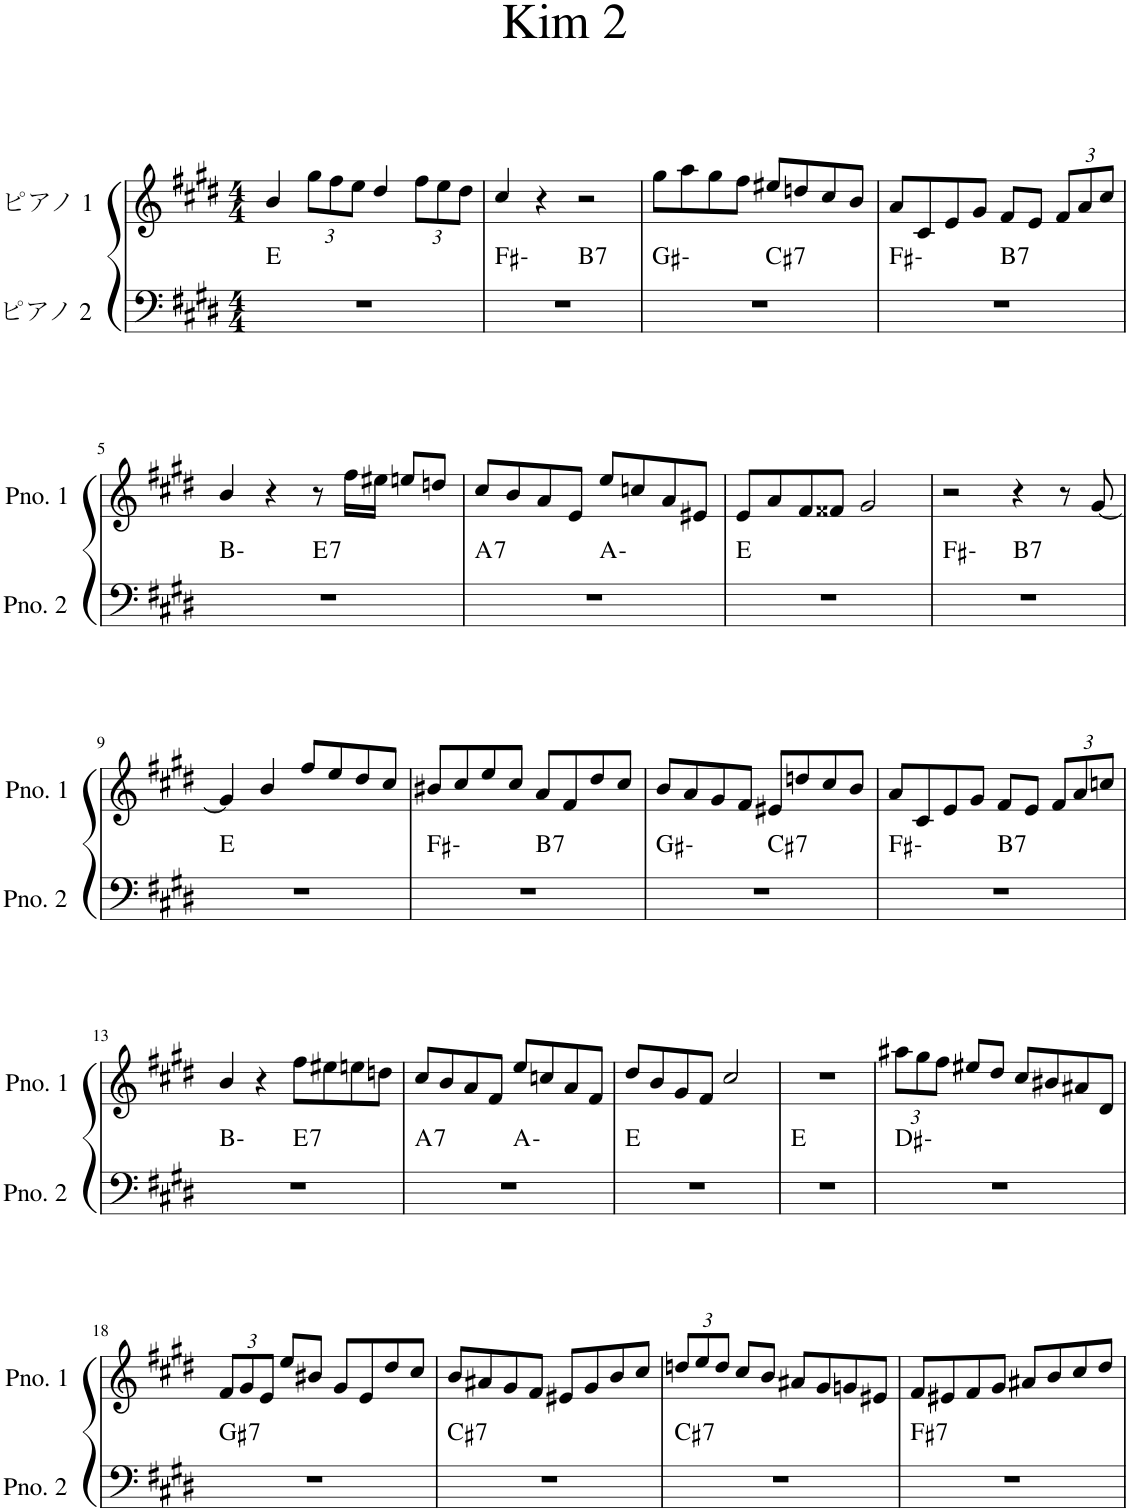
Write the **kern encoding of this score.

**kern	**harte	**kern
*part2	*part2	*part1
*staff2	*	*staff1
*I"ピアノ 2	*	*I"ピアノ 1
*clefF4	*	*clefG2
*k[f#c#g#d#]	*	*k[f#c#g#d#]
*M4/4	*	*M4/4
=1	=1	=1
1r	E:maj	4b/
*	*	*Xbrackettup
.	.	12gg#\L
.	.	12ff#\
.	.	12ee\J
.	.	4dd#/
.	.	12ff#\L
.	.	12ee\
.	.	12dd#\J
=2	=2	=2
*^	*	*
1r	2ryy	F#:min	4cc#/
.	.	.	4r
!	!	!LO:H:kt=7	!
.	2ryy	B:7	2r
=3	=3	=3	=3
1r	2ryy	G#:min	8gg#\L
.	.	.	8aa\
.	.	.	8gg#\
.	.	.	8ff#\J
!	!	!LO:H:kt=7	!
.	2ryy	C#:7	8ee#X/L
.	.	.	8ddn/
.	.	.	8cc#/
.	.	.	8b/J
=4	=4	=4	=4
1r	2ryy	F#:min	8a/L
.	.	.	8c#/
.	.	.	8e/
.	.	.	8g#/J
!	!	!LO:H:kt=7	!
.	2ryy	B:7	8f#/L
.	.	.	8e/J
.	.	.	12f#/L
.	.	.	12a/
.	.	.	12cc#/J
!!LO:LB:g=z
=5	=5	=5	=5
1r	2ryy	B:min	4b/
.	.	.	4r
!	!	!LO:H:kt=7	!
.	2ryy	E:7	8r
.	.	.	16ff#\LL
.	.	.	16ee#X\JJ
.	.	.	8een/L
.	.	.	8ddn/J
=6	=6	=6	=6
!	!	!LO:H:kt=7	!
1r	2ryy	A:7	8cc#/L
.	.	.	8b/
.	.	.	8a/
.	.	.	8e/J
.	2ryy	A:min	8ee/L
.	.	.	8ccn/
.	.	.	8a/
.	.	.	8e#X/J
*v	*v	*	*
=7	=7	=7
1r	E:maj	8e/L
.	.	8a/
.	.	8f#/
.	.	8f##X/J
.	.	2g#/
=8	=8	=8
*^	*	*
1r	2ryy	F#:min	2r
!	!	!LO:H:kt=7	!
.	2ryy	B:7	4r
.	.	.	8r
.	.	.	[8g#/
*v	*v	*	*
!!LO:LB:g=z
=9	=9	=9
1r	E:maj	4g#/]
.	.	4b/
.	.	8ff#/L
.	.	8ee/
.	.	8dd#/
.	.	8cc#/J
=10	=10	=10
*^	*	*
1r	2ryy	F#:min	8b#X/L
.	.	.	8cc#/
.	.	.	8ee/
.	.	.	8cc#/J
!	!	!LO:H:kt=7	!
.	2ryy	B:7	8a/L
.	.	.	8f#/
.	.	.	8dd#/
.	.	.	8cc#/J
=11	=11	=11	=11
1r	2ryy	G#:min	8b/L
.	.	.	8a/
.	.	.	8g#/
.	.	.	8f#/J
!	!	!LO:H:kt=7	!
.	2ryy	C#:7	8e#X/L
.	.	.	8ddn/
.	.	.	8cc#/
.	.	.	8b/J
=12	=12	=12	=12
1r	2ryy	F#:min	8a/L
.	.	.	8c#/
.	.	.	8e/
.	.	.	8g#/J
!	!	!LO:H:kt=7	!
.	2ryy	B:7	8f#/L
.	.	.	8e/J
.	.	.	12f#/L
.	.	.	12a/
.	.	.	12ccn/J
!!LO:LB:g=z
=13	=13	=13	=13
1r	2ryy	B:min	4b/
.	.	.	4r
!	!	!LO:H:kt=7	!
.	2ryy	E:7	8ff#\L
.	.	.	8ee#X\
.	.	.	8een\
.	.	.	8ddn\J
=14	=14	=14	=14
!	!	!LO:H:kt=7	!
1r	2ryy	A:7	8cc#/L
.	.	.	8b/
.	.	.	8a/
.	.	.	8f#/J
.	2ryy	A:min	8ee/L
.	.	.	8ccn/
.	.	.	8a/
.	.	.	8f#/J
*v	*v	*	*
=15	=15	=15
1r	E:maj	8dd#/L
.	.	8b/
.	.	8g#/
.	.	8f#/J
.	.	2cc#/
=16	=16	=16
1r	E:maj	1r
=17	=17	=17
1r	D#:min	12aa#X\L
.	.	12gg#\
.	.	12ff#\J
.	.	8ee#X/L
.	.	8dd#/J
.	.	8cc#/L
.	.	8b#X/
.	.	8a#X/
.	.	8d#/J
!!LO:LB:g=z
=18	=18	=18
!	!LO:H:kt=7	!
1r	G#:7	12f#/L
.	.	12g#/
.	.	12e/J
.	.	8ee/L
.	.	8b#X/J
.	.	8g#/L
.	.	8e/
.	.	8dd#/
.	.	8cc#/J
=19	=19	=19
!	!LO:H:kt=7	!
1r	C#:7	8b/L
.	.	8a#X/
.	.	8g#/
.	.	8f#/J
.	.	8e#X/L
.	.	8g#/
.	.	8b/
.	.	8cc#/J
=20	=20	=20
!	!LO:H:kt=7	!
1r	C#:7	12ddn/L
.	.	12ee/
.	.	12dd/J
.	.	8cc#/L
.	.	8b/J
.	.	8a#X/L
.	.	8g#/
.	.	8gn/
.	.	8e#X/J
=21	=21	=21
!	!LO:H:kt=7	!
1r	F#:7	8f#/L
.	.	8e#X/
.	.	8f#/
.	.	8g#/J
.	.	8a#X/L
.	.	8b/
.	.	8cc#/
.	.	8dd#/J
=	=	=
*-	*-	*-
